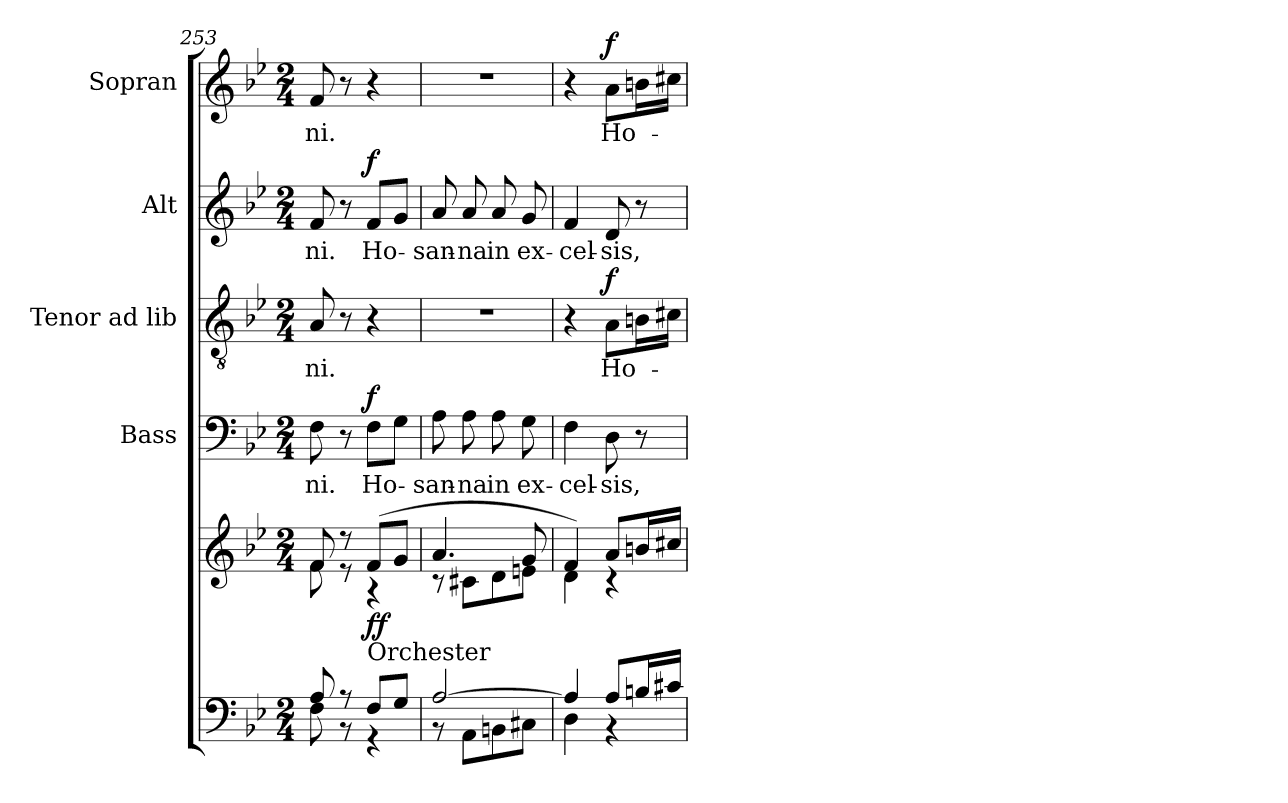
**kern	**kern	**dynam	**kern	**text	**dynam	**kern	**text	**dynam	**kern	**text	**dynam	**kern	**text	**dynam
*part5	*part5	*part5	*part4	*part4	*part4	*part3	*part3	*part3	*part2	*part2	*part2	*part1	*part1	*part1
*staff6	*staff5	*staff5/6	*staff4	*staff4	*staff4	*staff3	*staff3	*staff3	*staff2	*staff2	*staff2	*staff1	*staff1	*staff1
*	*	*	*I"Bass	*	*	*I"Tenor ad lib	*	*	*I"Alt	*	*	*I"Sopran	*	*
*	*	*	*I'B	*	*	*I'T	*	*	*I'A	*	*	*I'S	*	*
!!LO:LB:g=z
*clefF4	*clefG2	*	*clefF4	*	*	*clefGv2	*	*	*clefG2	*	*	*clefG2	*	*
*k[b-e-]	*k[b-e-]	*	*k[b-e-]	*	*	*k[b-e-]	*	*	*k[b-e-]	*	*	*k[b-e-]	*	*
*B-:	*B-:	*	*B-:	*	*	*B-:	*	*	*B-:	*	*	*B-:	*	*
*M2/4	*M2/4	*	*M2/4	*	*	*M2/4	*	*	*M2/4	*	*	*M2/4	*	*
=253	=253	=253	=253	=253	=253	=253	=253	=253	=253	=253	=253	=253	=253	=253
*^	*^	*	*	*	*	*	*	*	*	*	*	*	*	*
!	!	!	!	!	!	!LO:LY:b	!	!	!LO:LY:b	!	!	!LO:LY:b	!	!	!LO:LY:b	!
8A/	8F\	8f/	8f\	.	8F\	-ni.	.	8A/	-ni.	.	8f/	-ni.	.	8f/	-ni.	.
8r	8r	8r	8r	.	8r	.	.	8r	.	.	8r	.	.	8r	.	.
!	!	!LO:TX:b:t=Orchester	!	!	!	!	!	!	!	!	!	!	!	!	!	!
!	!	!	!	!LO:DY:b	!	!LO:LY:b	!LO:DY:a	!	!	!	!	!LO:LY:b	!LO:DY:a	!	!	!
8F/L	4rGG	(>8f/L	4rA	ff	8F\L	Ho-	f	4r	.	.	8f/L	Ho-	f	4r	.	.
8G/J	.	8g/J	.	.	8G\J	.	.	.	.	.	8g/J	.	.	.	.	.
=254	=254	=254	=254	=254	=254	=254	=254	=254	=254	=254	=254	=254	=254	=254	=254	=254
!	!	!	!	!	!	!LO:LY:b	!	!	!	!	!	!LO:LY:b	!	!	!	!
[>2A/	8rAA	4.a/	8rc	.	8A\	-san-	.	2r	.	.	8a/	-san-	.	2r	.	.
!	!	!	!	!	!	!LO:LY:b	!	!	!	!	!	!LO:LY:b	!	!	!	!
.	8AA\L	.	8c#X\L	.	8A\	-na	.	.	.	.	8a/	-na	.	.	.	.
!	!	!	!	!	!	!LO:LY:b	!	!	!	!	!	!LO:LY:b	!	!	!	!
.	8BBn\	.	8d\	.	8A\	in	.	.	.	.	8a/	in	.	.	.	.
!	!	!	!	!	!	!LO:LY:b	!	!	!	!	!	!LO:LY:b	!	!	!	!
.	8C#X\J	8g/	8en\J	.	8G\	ex-	.	.	.	.	8g/	ex-	.	.	.	.
=255	=255	=255	=255	=255	=255	=255	=255	=255	=255	=255	=255	=255	=255	=255	=255	=255
!	!	!	!	!	!	!LO:LY:b	!	!	!	!	!	!LO:LY:b	!	!	!	!
4A/]	4D\	4f/)	4d\	.	4F\	-cel-	.	4r	.	.	4f/	-cel-	.	4r	.	.
!	!	!	!	!	!	!LO:LY:b	!	!	!LO:LY:b	!LO:DY:a	!	!LO:LY:b	!	!	!LO:LY:b	!LO:DY:a
8A/L	4rBB	8a/L	4rc	.	8D\	-sis,	.	8A\L	Ho-	f	8d/	-sis,	.	8a\L	Ho-	f
16Bn/L	.	16bn/L	.	.	8r	.	.	16Bn\L	.	.	8r	.	.	16bn\L	.	.
16c#X/JJ	.	16cc#X/JJ	.	.	.	.	.	16c#X\JJ	.	.	.	.	.	16cc#X\JJ	.	.
*v	*v	*	*	*	*	*	*	*	*	*	*	*	*	*	*	*
*	*v	*v	*	*	*	*	*	*	*	*	*	*	*	*	*
=	=	=	=	=	=	=	=	=	=	=	=	=	=	=
*-	*-	*-	*-	*-	*-	*-	*-	*-	*-	*-	*-	*-	*-	*-
